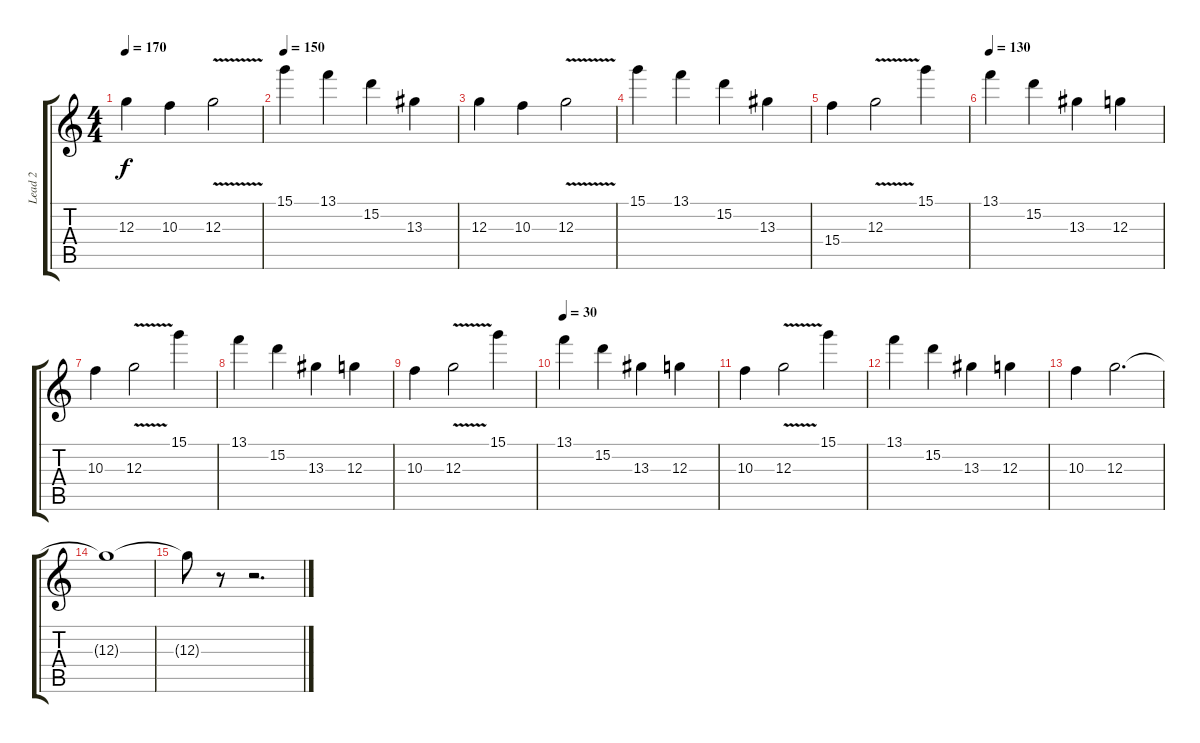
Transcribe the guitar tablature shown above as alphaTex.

\track ("Lead 2" "Lead 2") {instrument distortionguitar}
\staff {score tabs}
\tuning (E4 B3 G3 D3 A2 E2) {hide}
\ts (4 4)
\tempo 170
\clef g2
\ks c
12.3.4{dy f} 10.3.4 12.3{v}.2 |
\tempo 150
15.1.4 13.1.4 15.2.4 13.3.4 |
12.3.4 10.3.4 12.3{v}.2 |
15.1.4 13.1.4 15.2.4 13.3.4 |
15.4.4 12.3{v}.2 15.1.4 |
\tempo 130
13.1.4 15.2.4 13.3.4 12.3.4 |
10.3.4 12.3{v}.2 15.1.4 |
13.1.4 15.2.4 13.3.4 12.3.4 |
10.3.4 12.3{v}.2 15.1.4 |
\tempo 30
13.1.4 15.2.4 13.3.4 12.3.4 |
10.3.4 12.3{v}.2 15.1.4 |
13.1.4 15.2.4 13.3.4 12.3.4 |
10.3.4 12.3.2{d} |
12.3{t}.1 |
12.3{t}.8 r.8 r.2{d}
